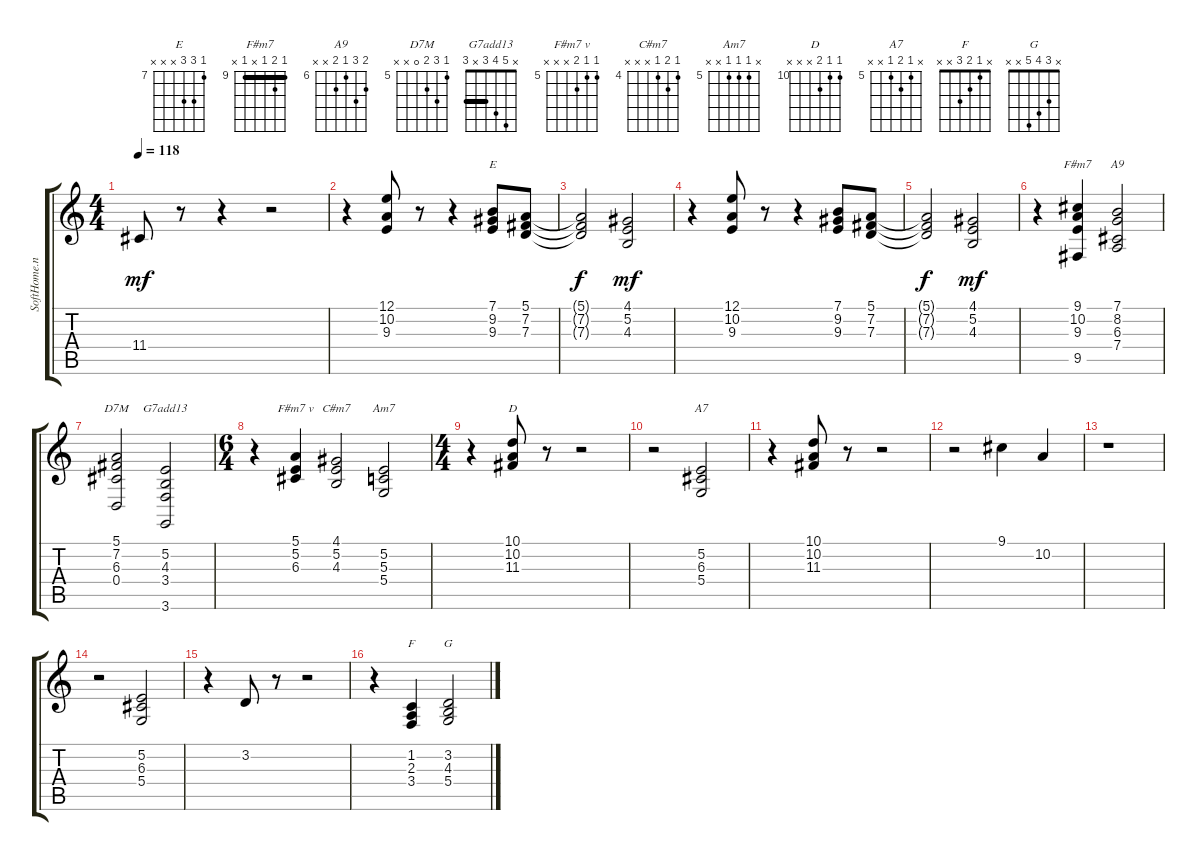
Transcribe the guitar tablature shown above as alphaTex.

\track ("" "SoftHome.n") {instrument brightacousticpiano}
\staff {score tabs}
\tuning (E4 B3 G3 D3 A2 E2) {hide}
\chord ("E" 7 9 9 x x x) {firstfret 7}
\chord ("F#m7" 9 10 9 x 9 x) {firstfret 9 barre 9}
\chord ("A9" 7 8 6 7 x x) {firstfret 6}
\chord ("D7M" 5 7 6 0 x x) {firstfret 5}
\chord ("G7add13" x 5 4 3 x 3) {barre 3}
\chord ("F#m7 v" 5 5 6 x x x) {firstfret 5}
\chord ("C#m7" 4 5 4 x x x) {firstfret 4}
\chord ("Am7" x 5 5 5 x x) {firstfret 5}
\chord ("D" 10 10 11 x x x) {firstfret 10}
\chord ("A7" x 5 6 5 x x) {firstfret 5}
\chord ("F" x 1 2 3 x x)
\chord ("G" x 3 4 5 x x)
\ts (4 4)
\tempo 118
\clef g2
\ks c
11.4.8{dy mf instrument brightacousticpiano} r.8 r.4 r.2 |
r.4 (12.1 10.2 9.3).8 r.8 r.4 (7.1 9.2 9.3).8{ch "E"} (5.1 7.2 7.3).8 |
(5.1{t} 7.2{t} 7.3{t}).2{dy f} (4.1 5.2 4.3).2{dy mf} |
r.4 (12.1 10.2 9.3).8 r.8 r.4 (7.1 9.2 9.3).8 (5.1 7.2 7.3).8 |
(5.1{t} 7.2{t} 7.3{t}).2{dy f} (4.1 5.2 4.3).2{dy mf} |
r.4 (9.1 10.2 9.3 9.5).4{ch "F#m7"} (7.1 8.2 6.3 7.4).2{ch "A9"} |
(5.1 7.2 6.3 0.4).2{ch "D7M"} (5.2 4.3 3.4 3.6).2{ch "G7add13"} |
\ts (6 4)
r.4 (5.1 5.2 6.3).4{ch "F#m7 v"} (4.1 5.2 4.3).2{ch "C#m7"} (5.2 5.3 5.4).2{ch "Am7"} |
\ts (4 4)
r.4 (10.1 10.2 11.3).8{ch "D"} r.8 r.2 |
r.2 (5.2 6.3 5.4).2{ch "A7"} |
r.4 (10.1 10.2 11.3).8 r.8 r.2 |
r.2 9.1.4 10.2.4 |
r.1 |
r.2 (5.2 6.3 5.4).2 |
r.4 3.2.8 r.8 r.2 |
r.4 (1.2 2.3 3.4).4{ch "F"} (3.2 4.3 5.4).2{ch "G"}
